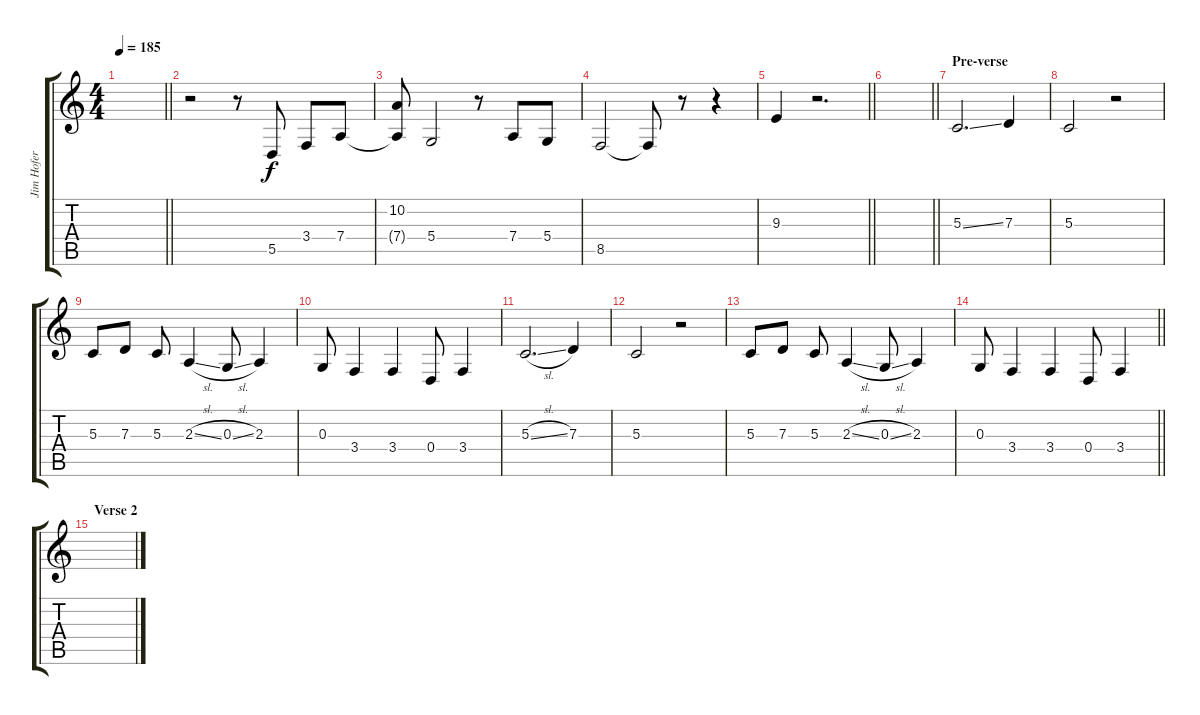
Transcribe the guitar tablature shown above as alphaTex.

\track ("Jim Hofer (Trombone)" "Jim Hofer ") {instrument trombone}
\staff {score tabs}
\tuning (E4 B3 G3 D3 A2 E2) {hide}
\ts (4 4)
\tempo 185
\clef g2
\barLineRight lightlight
\ks c
|
r.2 r.8 5.5.8 3.4.8 7.4.8 |
(10.2 7.4{t}).8 5.4.2 r.8 7.4.8 5.4.8 |
8.5.2 8.5{t}.8 r.8 r.4 |
\barLineRight lightlight
9.3.4 r.2{d} |
\barLineRight lightlight
|
\section ("" "Pre-verse")
5.3{ss}.2{d} 7.3.4 |
5.3.2 r.2 |
5.3.8 7.3.8 5.3.8 2.3{sl}.4 0.3{sl}.8 2.3.4 |
0.3.8 3.4.4 3.4.4 0.4.8 3.4.4 |
5.3{sl}.2{d} 7.3.4 |
5.3.2 r.2 |
5.3.8 7.3.8 5.3.8 2.3{sl}.4 0.3{sl}.8 2.3.4 |
\barLineRight lightlight
0.3.8 3.4.4 3.4.4 0.4.8 3.4.4 |
\section ("" "Verse 2")
